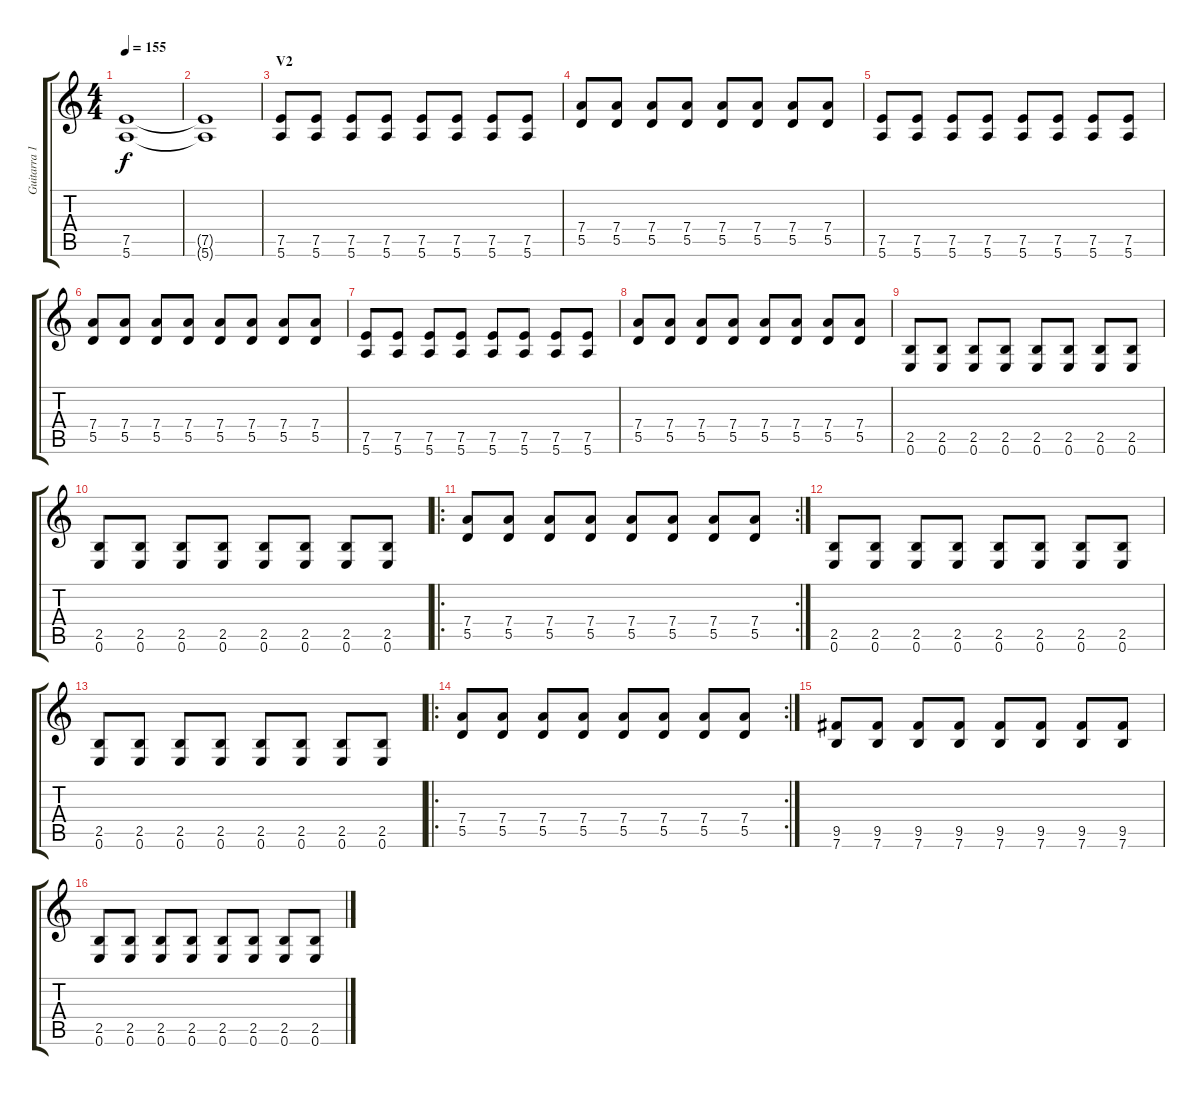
\track ("Guitarra 1" "Guitarra 1") {instrument distortionguitar}
\staff {score tabs}
\tuning (E4 B3 G3 D3 A2 E2) {hide}
\ts (4 4)
\tempo 155
\clef g2
\ks c
(7.5{t} 5.6{t}).1{dy f} |
(7.5{t} 5.6{t}).1 |
\section ("" "V2")
(7.5 5.6).8 (7.5 5.6).8 (7.5 5.6).8 (7.5 5.6).8 (7.5 5.6).8 (7.5 5.6).8 (7.5 5.6).8 (7.5 5.6).8 |
(7.4 5.5).8 (7.4 5.5).8 (7.4 5.5).8 (7.4 5.5).8 (7.4 5.5).8 (7.4 5.5).8 (7.4 5.5).8 (7.4 5.5).8 |
(7.5 5.6).8 (7.5 5.6).8 (7.5 5.6).8 (7.5 5.6).8 (7.5 5.6).8 (7.5 5.6).8 (7.5 5.6).8 (7.5 5.6).8 |
(7.4 5.5).8 (7.4 5.5).8 (7.4 5.5).8 (7.4 5.5).8 (7.4 5.5).8 (7.4 5.5).8 (7.4 5.5).8 (7.4 5.5).8 |
(7.5 5.6).8 (7.5 5.6).8 (7.5 5.6).8 (7.5 5.6).8 (7.5 5.6).8 (7.5 5.6).8 (7.5 5.6).8 (7.5 5.6).8 |
(7.4 5.5).8 (7.4 5.5).8 (7.4 5.5).8 (7.4 5.5).8 (7.4 5.5).8 (7.4 5.5).8 (7.4 5.5).8 (7.4 5.5).8 |
(2.5 0.6).8 (2.5 0.6).8 (2.5 0.6).8 (2.5 0.6).8 (2.5 0.6).8 (2.5 0.6).8 (2.5 0.6).8 (2.5 0.6).8 |
(2.5 0.6).8 (2.5 0.6).8 (2.5 0.6).8 (2.5 0.6).8 (2.5 0.6).8 (2.5 0.6).8 (2.5 0.6).8 (2.5 0.6).8 |
\ro
\rc 2
(7.4 5.5).8 (7.4 5.5).8 (7.4 5.5).8 (7.4 5.5).8 (7.4 5.5).8 (7.4 5.5).8 (7.4 5.5).8 (7.4 5.5).8 |
(2.5 0.6).8 (2.5 0.6).8 (2.5 0.6).8 (2.5 0.6).8 (2.5 0.6).8 (2.5 0.6).8 (2.5 0.6).8 (2.5 0.6).8 |
(2.5 0.6).8 (2.5 0.6).8 (2.5 0.6).8 (2.5 0.6).8 (2.5 0.6).8 (2.5 0.6).8 (2.5 0.6).8 (2.5 0.6).8 |
\ro
\rc 2
(7.4 5.5).8 (7.4 5.5).8 (7.4 5.5).8 (7.4 5.5).8 (7.4 5.5).8 (7.4 5.5).8 (7.4 5.5).8 (7.4 5.5).8 |
(9.5 7.6).8 (9.5 7.6).8 (9.5 7.6).8 (9.5 7.6).8 (9.5 7.6).8 (9.5 7.6).8 (9.5 7.6).8 (9.5 7.6).8 |
(2.5 0.6).8 (2.5 0.6).8 (2.5 0.6).8 (2.5 0.6).8 (2.5 0.6).8 (2.5 0.6).8 (2.5 0.6).8 (2.5 0.6).8
